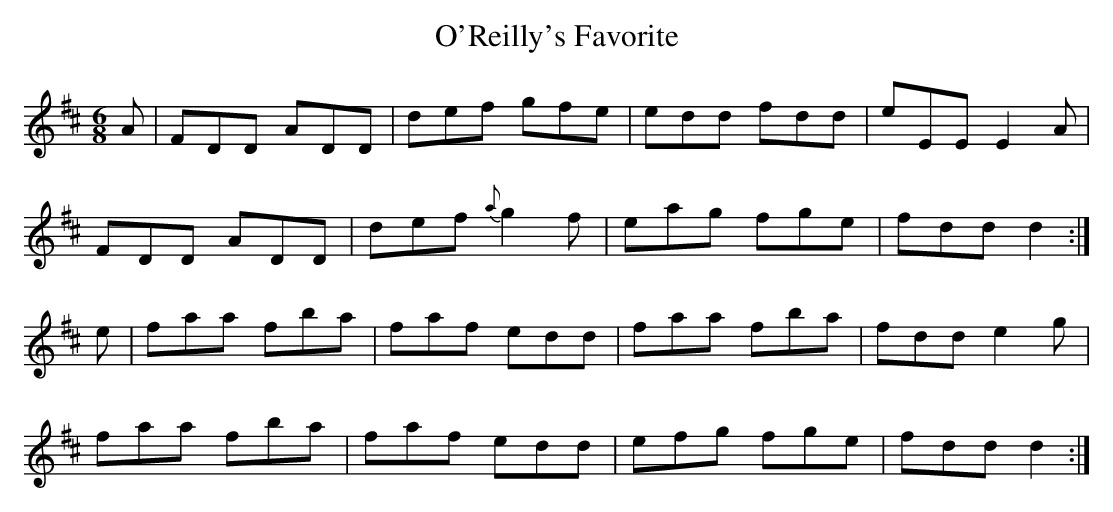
X:1
T: O'Reilly's Favorite
M: 6/8
L: 1/8
K: D
A|FDD ADD|def gfe|edd fdd|eEE E2A|
FDD ADD|def {a}g2f|eag fge|fdd d2:|
e|faa fba|faf edd|faa fba|fdd e2g|
faa fba|faf edd|efg fge|fdd d2:|
